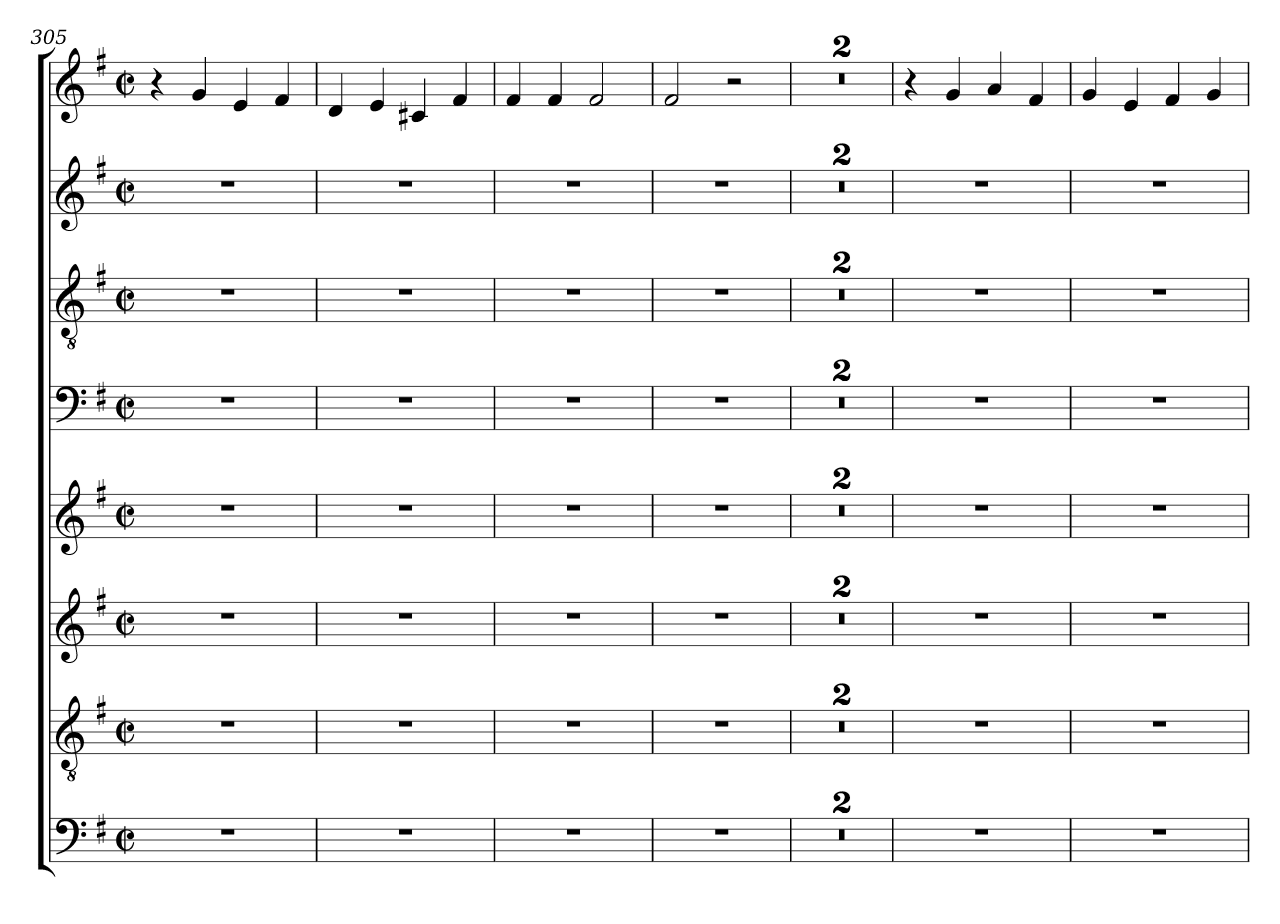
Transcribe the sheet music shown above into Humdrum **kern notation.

**kern	**kern	**kern	**kern	**kern	**kern	**kern	**kern
*part8	*part7	*part6	*part5	*part4	*part3	*part2	*part1
*staff8	*staff7	*staff6	*staff5	*staff4	*staff3	*staff2	*staff1
*clefF4	*clefGv2	*clefG2	*clefG2	*clefF4	*clefGv2	*clefG2	*clefG2
*k[f#]	*k[f#]	*k[f#]	*k[f#]	*k[f#]	*k[f#]	*k[f#]	*k[f#]
*G:	*G:	*G:	*G:	*G:	*G:	*G:	*G:
*M2/2	*M2/2	*M2/2	*M2/2	*M2/2	*M2/2	*M2/2	*M2/2
*met(c|)	*met(c|)	*met(c|)	*met(c|)	*met(c|)	*met(c|)	*met(c|)	*met(c|)
=305	=305	=305	=305	=305	=305	=305	=305
1r	1r	1r	1r	1r	1r	1r	4r
.	.	.	.	.	.	.	4g/
.	.	.	.	.	.	.	4e/
.	.	.	.	.	.	.	4f#/
=306	=306	=306	=306	=306	=306	=306	=306
1r	1r	1r	1r	1r	1r	1r	4d/
.	.	.	.	.	.	.	4e/
.	.	.	.	.	.	.	4c#X/
.	.	.	.	.	.	.	4f#/
=307	=307	=307	=307	=307	=307	=307	=307
1r	1r	1r	1r	1r	1r	1r	4f#/
.	.	.	.	.	.	.	4f#/
.	.	.	.	.	.	.	2f#/
=308	=308	=308	=308	=308	=308	=308	=308
1r	1r	1r	1r	1r	1r	1r	2f#/
.	.	.	.	.	.	.	2r
!!LO:LB:g=z
=309	=309	=309	=309	=309	=309	=309	=309
1r	1r	1r	1r	1r	1r	1r	1r
=310	=310	=310	=310	=310	=310	=310	=310
1r	1r	1r	1r	1r	1r	1r	1r
=311	=311	=311	=311	=311	=311	=311	=311
1r	1r	1r	1r	1r	1r	1r	4r
.	.	.	.	.	.	.	4g/
.	.	.	.	.	.	.	4a/
.	.	.	.	.	.	.	4f#/
=312	=312	=312	=312	=312	=312	=312	=312
1r	1r	1r	1r	1r	1r	1r	4g/
.	.	.	.	.	.	.	4e/
.	.	.	.	.	.	.	4f#/
.	.	.	.	.	.	.	4g/
=	=	=	=	=	=	=	=
*-	*-	*-	*-	*-	*-	*-	*-
